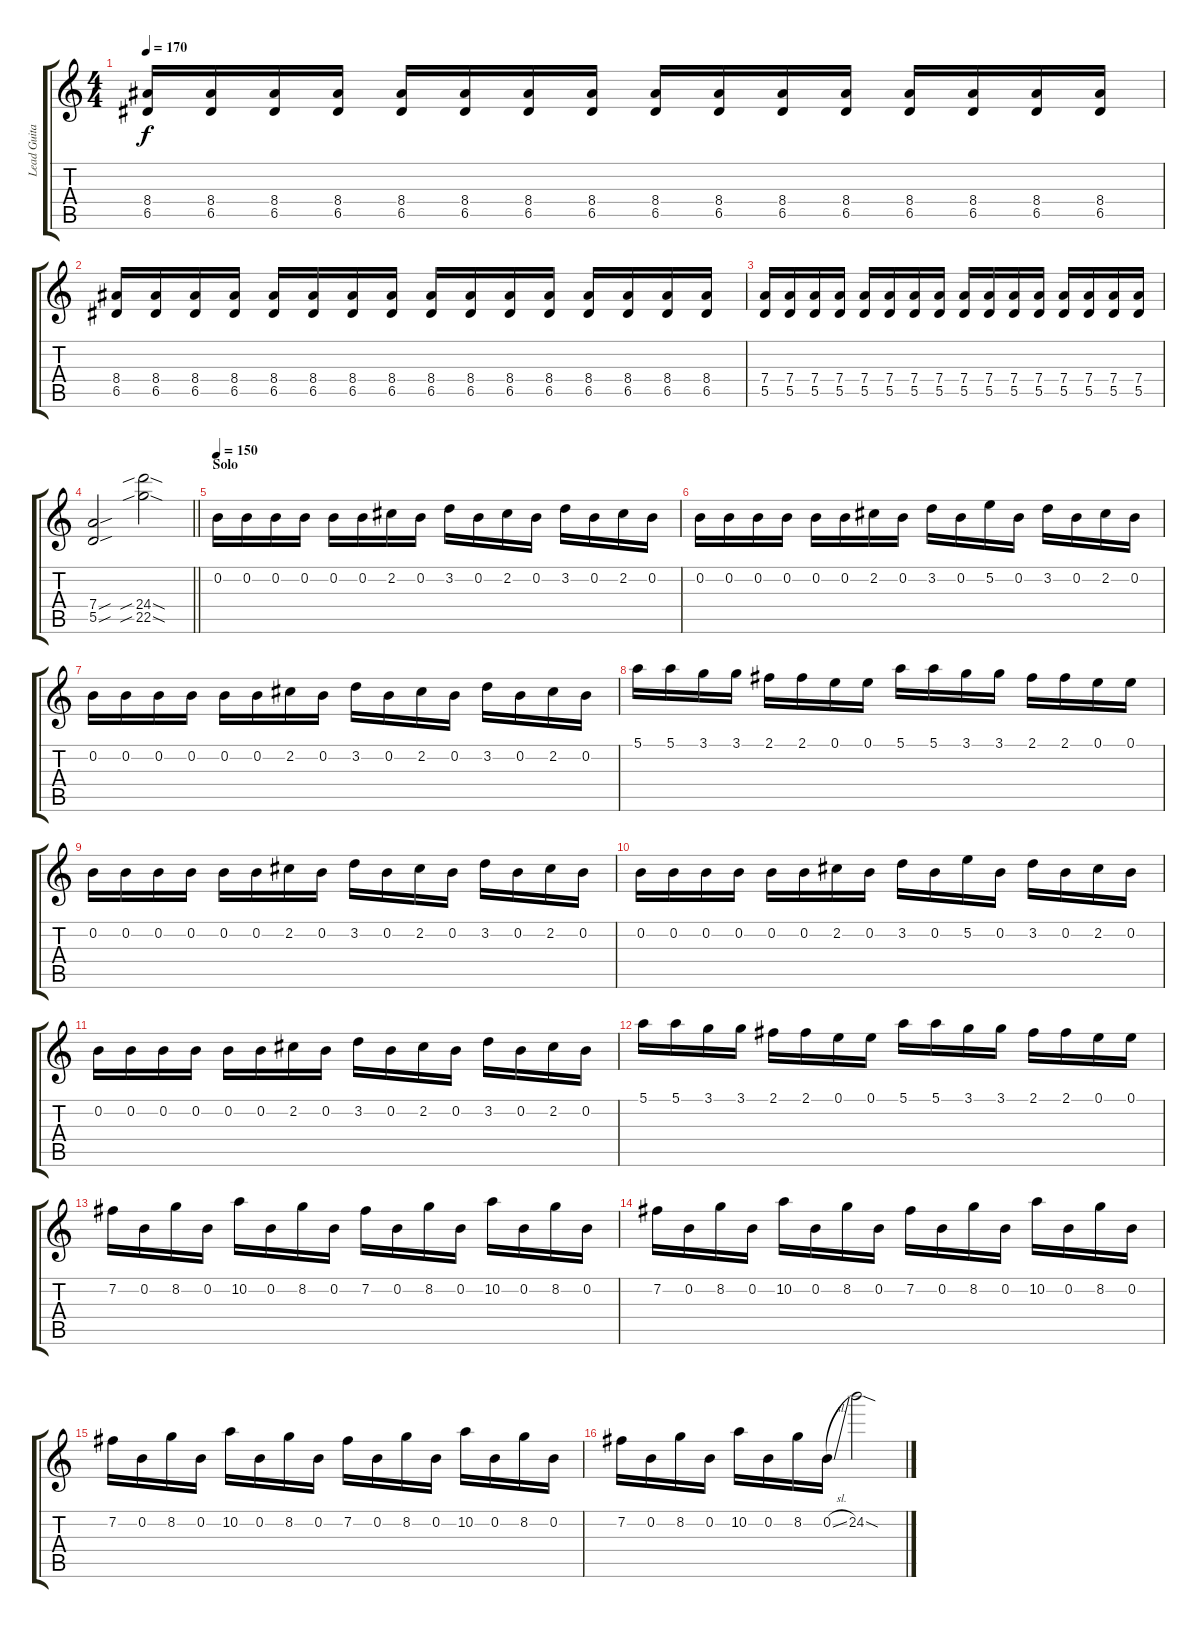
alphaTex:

\track ("Lead Guitar" "Lead Guita") {instrument distortionguitar}
\staff {score tabs}
\tuning (E4 B3 G3 D3 A2 E2) {hide}
\ts (4 4)
\tempo 170
\clef g2
\ks c
(8.4 6.5).16{dy f} (8.4 6.5).16 (8.4 6.5).16 (8.4 6.5).16 (8.4 6.5).16 (8.4 6.5).16 (8.4 6.5).16 (8.4 6.5).16 (8.4 6.5).16 (8.4 6.5).16 (8.4 6.5).16 (8.4 6.5).16 (8.4 6.5).16 (8.4 6.5).16 (8.4 6.5).16 (8.4 6.5).16 |
(8.4 6.5).16 (8.4 6.5).16 (8.4 6.5).16 (8.4 6.5).16 (8.4 6.5).16 (8.4 6.5).16 (8.4 6.5).16 (8.4 6.5).16 (8.4 6.5).16 (8.4 6.5).16 (8.4 6.5).16 (8.4 6.5).16 (8.4 6.5).16 (8.4 6.5).16 (8.4 6.5).16 (8.4 6.5).16 |
(7.4 5.5).16 (7.4 5.5).16 (7.4 5.5).16 (7.4 5.5).16 (7.4 5.5).16 (7.4 5.5).16 (7.4 5.5).16 (7.4 5.5).16 (7.4 5.5).16 (7.4 5.5).16 (7.4 5.5).16 (7.4 5.5).16 (7.4 5.5).16 (7.4 5.5).16 (7.4 5.5).16 (7.4 5.5).16 |
\barLineRight lightlight
(7.4{sou} 5.5{sou}).2 (24.4{sib sod} 22.5{sib sod}).2 |
\section ("" "Solo")
\tempo 150
0.2.16{volume 16} 0.2.16 0.2.16 0.2.16 0.2.16 0.2.16 2.2.16 0.2.16 3.2.16 0.2.16 2.2.16 0.2.16 3.2.16 0.2.16 2.2.16 0.2.16 |
0.2.16 0.2.16 0.2.16 0.2.16 0.2.16 0.2.16 2.2.16 0.2.16 3.2.16 0.2.16 5.2.16 0.2.16 3.2.16 0.2.16 2.2.16 0.2.16 |
0.2.16 0.2.16 0.2.16 0.2.16 0.2.16 0.2.16 2.2.16 0.2.16 3.2.16 0.2.16 2.2.16 0.2.16 3.2.16 0.2.16 2.2.16 0.2.16 |
5.1.16 5.1.16 3.1.16 3.1.16 2.1.16 2.1.16 0.1.16 0.1.16 5.1.16 5.1.16 3.1.16 3.1.16 2.1.16 2.1.16 0.1.16 0.1.16 |
0.2.16 0.2.16 0.2.16 0.2.16 0.2.16 0.2.16 2.2.16 0.2.16 3.2.16 0.2.16 2.2.16 0.2.16 3.2.16 0.2.16 2.2.16 0.2.16 |
0.2.16 0.2.16 0.2.16 0.2.16 0.2.16 0.2.16 2.2.16 0.2.16 3.2.16 0.2.16 5.2.16 0.2.16 3.2.16 0.2.16 2.2.16 0.2.16 |
0.2.16 0.2.16 0.2.16 0.2.16 0.2.16 0.2.16 2.2.16 0.2.16 3.2.16 0.2.16 2.2.16 0.2.16 3.2.16 0.2.16 2.2.16 0.2.16 |
5.1.16 5.1.16 3.1.16 3.1.16 2.1.16 2.1.16 0.1.16 0.1.16 5.1.16 5.1.16 3.1.16 3.1.16 2.1.16 2.1.16 0.1.16 0.1.16 |
7.2.16 0.2.16 8.2.16 0.2.16 10.2.16 0.2.16 8.2.16 0.2.16 7.2.16 0.2.16 8.2.16 0.2.16 10.2.16 0.2.16 8.2.16 0.2.16 |
7.2.16 0.2.16 8.2.16 0.2.16 10.2.16 0.2.16 8.2.16 0.2.16 7.2.16 0.2.16 8.2.16 0.2.16 10.2.16 0.2.16 8.2.16 0.2.16 |
7.2.16 0.2.16 8.2.16 0.2.16 10.2.16 0.2.16 8.2.16 0.2.16 7.2.16 0.2.16 8.2.16 0.2.16 10.2.16 0.2.16 8.2.16 0.2.16 |
7.2.16 0.2.16 8.2.16 0.2.16 10.2.16 0.2.16 8.2.16 0.2{sl}.16 24.2{sod}.2
